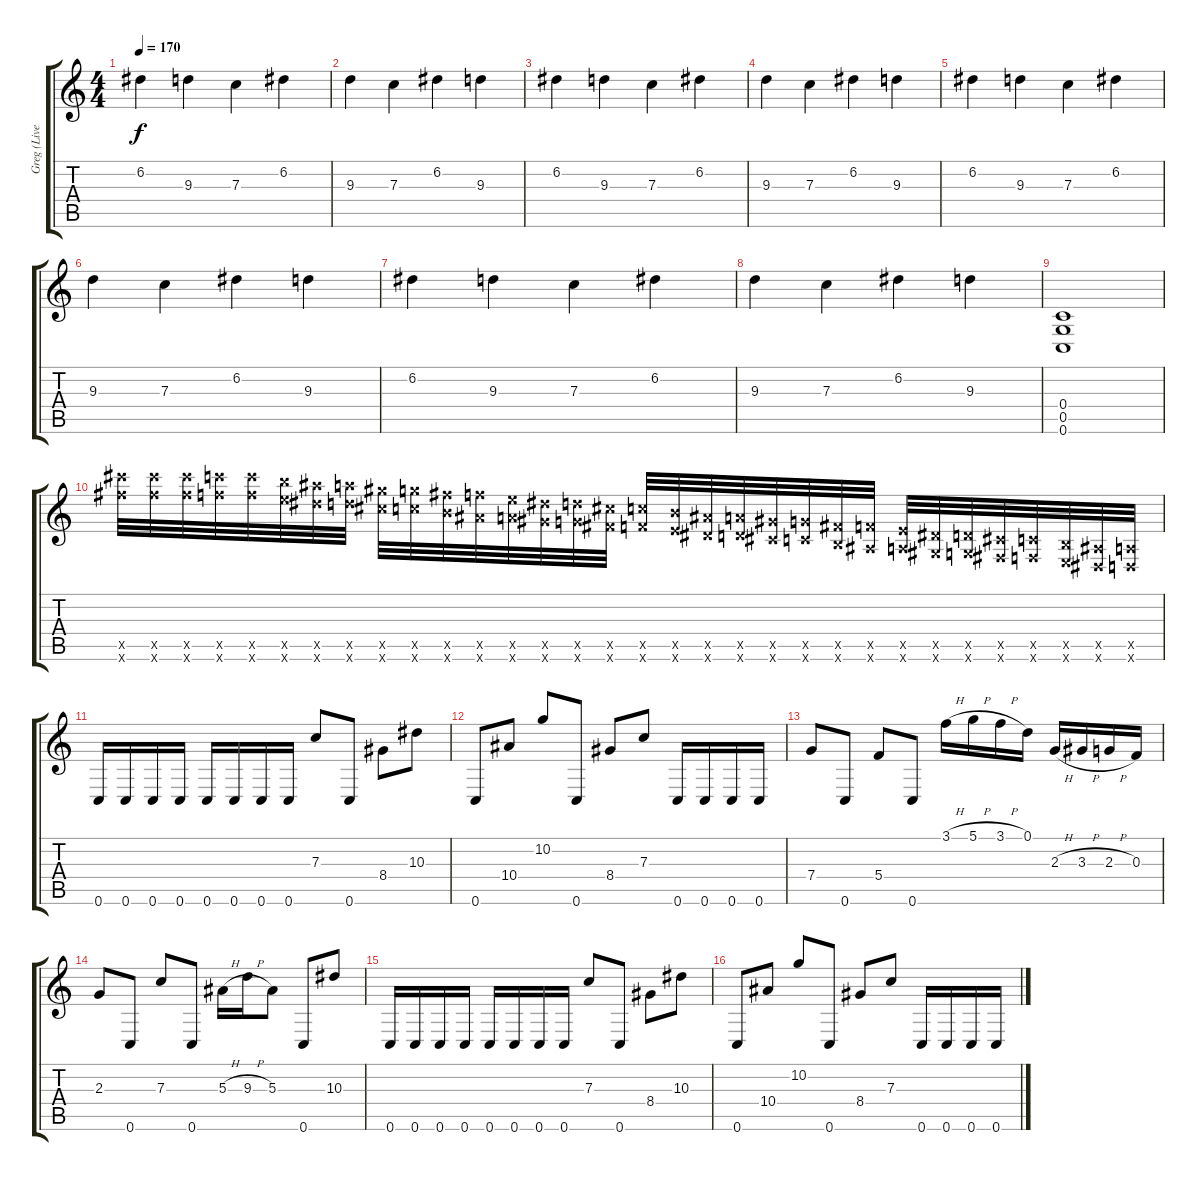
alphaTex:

\track ("Greg (Live)" "Greg (Live") {mute instrument distortionguitar}
\staff {score tabs}
\tuning (D4 A3 F3 C3 G2 C2) {hide}
\ts (4 4)
\tempo 170
\clef g2
\ks c
6.2.4{dy f instrument distortionguitar} 9.3.4 7.3.4 6.2.4 |
9.3.4 7.3.4 6.2.4 9.3.4 |
6.2.4 9.3.4 7.3.4 6.2.4 |
9.3.4 7.3.4 6.2.4 9.3.4 |
6.2.4 9.3.4 7.3.4 6.2.4 |
9.3.4 7.3.4 6.2.4 9.3.4 |
6.2.4 9.3.4 7.3.4 6.2.4 |
9.3.4 7.3.4 6.2.4 9.3.4 |
(0.4 0.5 0.6).1 |
(30.5{x} 30.6{x}).32{instrument guitarfretnoise} (30.5{x} 30.6{x}).32 (30.5{x} 30.6{x}).32 (29.5{x} 29.6{x}).32 (29.5{x} 29.6{x}).32 (28.5{x} 28.6{x}).32 (27.5{x} 27.6{x}).32 (26.5{x} 26.6{x}).32 (25.5{x} 25.6{x}).32 (24.5{x} 24.6{x}).32 (23.5{x} 23.6{x}).32 (22.5{x} 22.6{x}).32 (21.5{x} 21.6{x}).32 (20.5{x} 20.6{x}).32 (19.5{x} 19.6{x}).32 (18.5{x} 18.6{x}).32 (17.5{x} 17.6{x}).32 (16.5{x} 16.6{x}).32 (15.5{x} 15.6{x}).32 (14.5{x} 14.6{x}).32 (13.5{x} 13.6{x}).32 (12.5{x} 12.6{x}).32 (11.5{x} 11.6{x}).32 (10.5{x} 10.6{x}).32 (9.5{x} 9.6{x}).32 (8.5{x} 8.6{x}).32 (7.5{x} 7.6{x}).32 (6.5{x} 6.6{x}).32 (5.5{x} 5.6{x}).32 (4.5{x} 4.6{x}).32 (3.5{x} 3.6{x}).32 (2.5{x} 2.6{x}).32 |
0.6.16{instrument distortionguitar} 0.6.16 0.6.16 0.6.16 0.6.16 0.6.16 0.6.16 0.6.16 7.3.8 0.6.8 8.4.8 10.3.8 |
0.6.8 10.4.8 10.2.8 0.6.8 8.4.8 7.3.8 0.6.16 0.6.16 0.6.16 0.6.16 |
7.4.8 0.6.8 5.4.8 0.6.8 3.1{h}.16 5.1{h}.16 3.1{h}.16 0.1.16 2.3{h}.16 3.3{h}.16 2.3{h}.16 0.3.16 |
2.3.8 0.6.8 7.3.8 0.6.8 5.3{h}.16 9.3{h}.16 5.3.8 0.6.8 10.3.8 |
0.6.16 0.6.16 0.6.16 0.6.16 0.6.16 0.6.16 0.6.16 0.6.16 7.3.8 0.6.8 8.4.8 10.3.8 |
0.6.8 10.4.8 10.2.8 0.6.8 8.4.8 7.3.8 0.6.16 0.6.16 0.6.16 0.6.16
